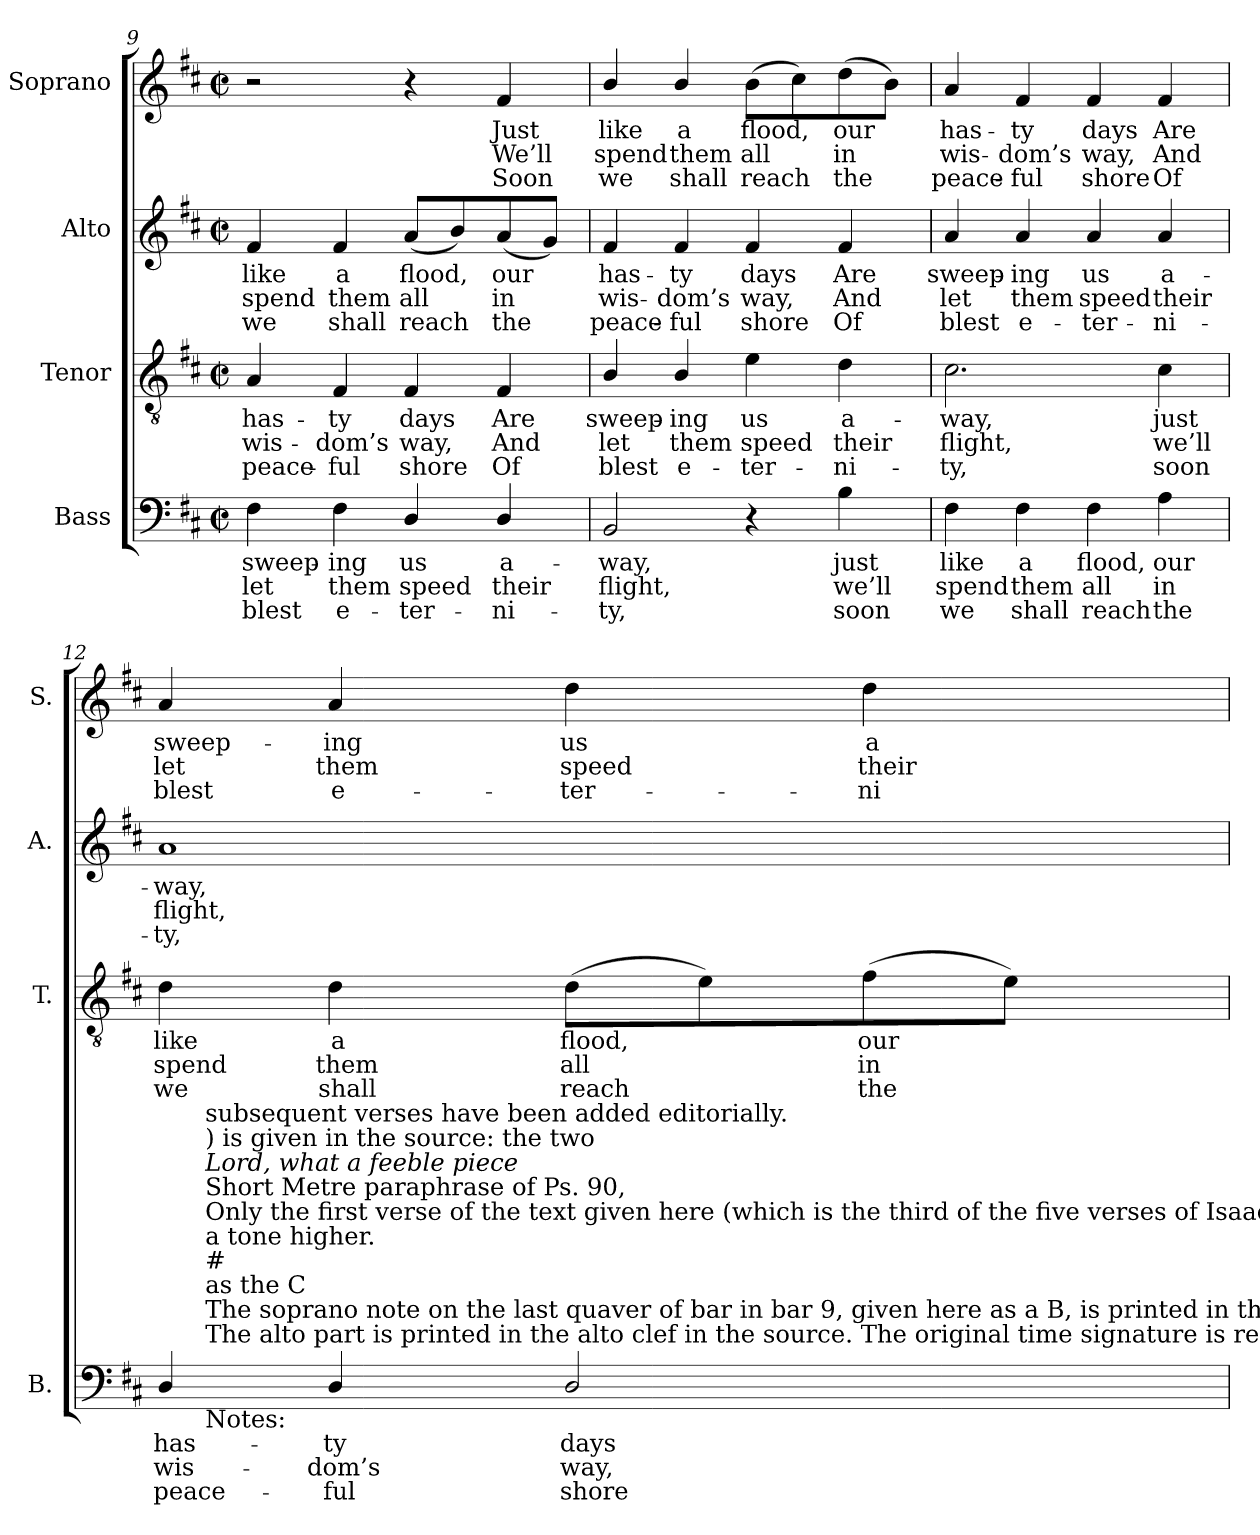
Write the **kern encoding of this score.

**kern	**text	**text	**text	**kern	**text	**text	**text	**kern	**text	**text	**text	**kern	**text	**text	**text
*part4	*part4	*part4	*part4	*part3	*part3	*part3	*part3	*part2	*part2	*part2	*part2	*part1	*part1	*part1	*part1
*staff4	*staff4	*staff4	*staff4	*staff3	*staff3	*staff3	*staff3	*staff2	*staff2	*staff2	*staff2	*staff1	*staff1	*staff1	*staff1
*I"Bass	*	*	*	*I"Tenor	*	*	*	*I"Alto	*	*	*	*I"Soprano	*	*	*
*I'B.	*	*	*	*I'T.	*	*	*	*I'A.	*	*	*	*I'S.	*	*	*
*clefF4	*	*	*	*clefGv2	*	*	*	*clefG2	*	*	*	*clefG2	*	*	*
*	*	*	*	*ITrd7c12	*	*	*	*	*	*	*	*	*	*	*
*k[f#c#]	*	*	*	*k[f#c#]	*	*	*	*k[f#c#]	*	*	*	*k[f#c#]	*	*	*
*b:	*	*	*	*b:	*	*	*	*b:	*	*	*	*b:	*	*	*
*M2/2	*	*	*	*M2/2	*	*	*	*M2/2	*	*	*	*M2/2	*	*	*
*met(c|)	*	*	*	*met(c|)	*	*	*	*met(c|)	*	*	*	*met(c|)	*	*	*
=9	=9	=9	=9	=9	=9	=9	=9	=9	=9	=9	=9	=9	=9	=9	=9
!	!LO:LY:b:color=#000000	!LO:LY:b:color=#000000	!LO:LY:b:color=#000000	!	!	!	!	!	!	!	!	!	!	!	!
!	!	!	!	!	!LO:LY:b:color=#000000	!LO:LY:b:color=#000000	!LO:LY:b:color=#000000	!	!	!	!	!	!	!	!
!	!	!	!	!	!	!	!	!	!LO:LY:b:color=#000000	!LO:LY:b:color=#000000	!LO:LY:b:color=#000000	!	!	!	!
4F#i\	sweep-	let	blest	4AAi/	has-	wis-	peace-	4f#i/	like	spend	we	2r	.	.	.
!	!LO:LY:b:color=#000000	!LO:LY:b:color=#000000	!LO:LY:b:color=#000000	!	!	!	!	!	!	!	!	!	!	!	!
!	!	!	!	!	!LO:LY:b:color=#000000	!LO:LY:b:color=#000000	!LO:LY:b:color=#000000	!	!	!	!	!	!	!	!
!	!	!	!	!	!	!	!	!	!LO:LY:b:color=#000000	!LO:LY:b:color=#000000	!LO:LY:b:color=#000000	!	!	!	!
4F#i\	-ing	them	e-	4FF#i/	-ty	-dom’s	-ful	4f#i/	a	them	shall	.	.	.	.
!	!LO:LY:b:color=#000000	!LO:LY:b:color=#000000	!LO:LY:b:color=#000000	!	!	!	!	!	!	!	!	!	!	!	!
!	!	!	!	!	!LO:LY:b:color=#000000	!LO:LY:b:color=#000000	!LO:LY:b:color=#000000	!	!	!	!	!	!	!	!
!	!	!	!	!	!	!	!	!	!LO:LY:b:color=#000000	!LO:LY:b:color=#000000	!LO:LY:b:color=#000000	!	!	!	!
4Di/	us	speed	-ter-	4FF#i/	days	way,	shore	(8ai/L	flood,	all	reach	4r	.	.	.
.	.	.	.	.	.	.	.	8bi/)	.	.	.	.	.	.	.
!	!LO:LY:b:color=#000000	!LO:LY:b:color=#000000	!LO:LY:b:color=#000000	!	!	!	!	!	!	!	!	!	!	!	!
!	!	!	!	!	!LO:LY:b:color=#000000	!LO:LY:b:color=#000000	!LO:LY:b:color=#000000	!	!	!	!	!	!	!	!
!	!	!	!	!	!	!	!	!	!LO:LY:b:color=#000000	!LO:LY:b:color=#000000	!LO:LY:b:color=#000000	!	!	!	!
!	!	!	!	!	!	!	!	!	!	!	!	!	!LO:LY:b:color=#000000	!LO:LY:b:color=#000000	!LO:LY:b:color=#000000
4Di/	a-	their	-ni-	4FF#i/	Are	And	Of	(8ai/	our	in	the	4f#i/	Just	We’ll	Soon
.	.	.	.	.	.	.	.	8gi/J)	.	.	.	.	.	.	.
=10	=10	=10	=10	=10	=10	=10	=10	=10	=10	=10	=10	=10	=10	=10	=10
!	!LO:LY:b:color=#000000	!LO:LY:b:color=#000000	!LO:LY:b:color=#000000	!	!	!	!	!	!	!	!	!	!	!	!
!	!	!	!	!	!LO:LY:b:color=#000000	!LO:LY:b:color=#000000	!LO:LY:b:color=#000000	!	!	!	!	!	!	!	!
!	!	!	!	!	!	!	!	!	!LO:LY:b:color=#000000	!LO:LY:b:color=#000000	!LO:LY:b:color=#000000	!	!	!	!
!	!	!	!	!	!	!	!	!	!	!	!	!	!LO:LY:b:color=#000000	!LO:LY:b:color=#000000	!LO:LY:b:color=#000000
2BBi/	-way,	flight,	-ty,	4BBi/	sweep-	let	blest	4f#i/	has-	wis-	peace-	4bi/	like	spend	we
!	!	!	!	!	!LO:LY:b:color=#000000	!LO:LY:b:color=#000000	!LO:LY:b:color=#000000	!	!	!	!	!	!	!	!
!	!	!	!	!	!	!	!	!	!LO:LY:b:color=#000000	!LO:LY:b:color=#000000	!LO:LY:b:color=#000000	!	!	!	!
!	!	!	!	!	!	!	!	!	!	!	!	!	!LO:LY:b:color=#000000	!LO:LY:b:color=#000000	!LO:LY:b:color=#000000
.	.	.	.	4BBi/	-ing	them	e-	4f#i/	-ty	-dom’s	-ful	4bi/	a	them	shall
!	!	!	!	!	!LO:LY:b:color=#000000	!LO:LY:b:color=#000000	!LO:LY:b:color=#000000	!	!	!	!	!	!	!	!
!	!	!	!	!	!	!	!	!	!LO:LY:b:color=#000000	!LO:LY:b:color=#000000	!LO:LY:b:color=#000000	!	!	!	!
!	!	!	!	!	!	!	!	!	!	!	!	!	!LO:LY:b:color=#000000	!LO:LY:b:color=#000000	!LO:LY:b:color=#000000
4r	.	.	.	4Ei\	us	speed	-ter-	4f#i/	days	way,	shore	(8bi\L	flood,	all	reach
.	.	.	.	.	.	.	.	.	.	.	.	8cc#i\)	.	.	.
!	!LO:LY:b:color=#000000	!LO:LY:b:color=#000000	!LO:LY:b:color=#000000	!	!	!	!	!	!	!	!	!	!	!	!
!	!	!	!	!	!LO:LY:b:color=#000000	!LO:LY:b:color=#000000	!LO:LY:b:color=#000000	!	!	!	!	!	!	!	!
!	!	!	!	!	!	!	!	!	!LO:LY:b:color=#000000	!LO:LY:b:color=#000000	!LO:LY:b:color=#000000	!	!	!	!
!	!	!	!	!	!	!	!	!	!	!	!	!	!LO:LY:b:color=#000000	!LO:LY:b:color=#000000	!LO:LY:b:color=#000000
4Bi\	just	we’ll	soon	4Di\	a-	their	-ni-	4f#i/	Are	And	Of	(8ddi\	our	in	the
.	.	.	.	.	.	.	.	.	.	.	.	8bi\J)	.	.	.
=11	=11	=11	=11	=11	=11	=11	=11	=11	=11	=11	=11	=11	=11	=11	=11
!	!LO:LY:b:color=#000000	!LO:LY:b:color=#000000	!LO:LY:b:color=#000000	!	!	!	!	!	!	!	!	!	!	!	!
!	!	!	!	!	!LO:LY:b:color=#000000	!LO:LY:b:color=#000000	!LO:LY:b:color=#000000	!	!	!	!	!	!	!	!
!	!	!	!	!	!	!	!	!	!LO:LY:b:color=#000000	!LO:LY:b:color=#000000	!LO:LY:b:color=#000000	!	!	!	!
!	!	!	!	!	!	!	!	!	!	!	!	!	!LO:LY:b:color=#000000	!LO:LY:b:color=#000000	!LO:LY:b:color=#000000
4F#i\	like	spend	we	2.C#i\	-way,	flight,	-ty,	4ai/	sweep-	let	blest	4ai/	has-	wis-	peace-
!	!LO:LY:b:color=#000000	!LO:LY:b:color=#000000	!LO:LY:b:color=#000000	!	!	!	!	!	!	!	!	!	!	!	!
!	!	!	!	!	!	!	!	!	!LO:LY:b:color=#000000	!LO:LY:b:color=#000000	!LO:LY:b:color=#000000	!	!	!	!
!	!	!	!	!	!	!	!	!	!	!	!	!	!LO:LY:b:color=#000000	!LO:LY:b:color=#000000	!LO:LY:b:color=#000000
4F#i\	a	them	shall	.	.	.	.	4ai/	-ing	them	e-	4f#i/	-ty	-dom’s	-ful
!	!LO:LY:b:color=#000000	!LO:LY:b:color=#000000	!LO:LY:b:color=#000000	!	!	!	!	!	!	!	!	!	!	!	!
!	!	!	!	!	!	!	!	!	!LO:LY:b:color=#000000	!LO:LY:b:color=#000000	!LO:LY:b:color=#000000	!	!	!	!
!	!	!	!	!	!	!	!	!	!	!	!	!	!LO:LY:b:color=#000000	!LO:LY:b:color=#000000	!LO:LY:b:color=#000000
4F#i\	flood,	all	reach	.	.	.	.	4ai/	us	speed	-ter-	4f#i/	days	way,	shore
!	!LO:LY:b:color=#000000	!LO:LY:b:color=#000000	!LO:LY:b:color=#000000	!	!	!	!	!	!	!	!	!	!	!	!
!	!	!	!	!	!LO:LY:b:color=#000000	!LO:LY:b:color=#000000	!LO:LY:b:color=#000000	!	!	!	!	!	!	!	!
!	!	!	!	!	!	!	!	!	!LO:LY:b:color=#000000	!LO:LY:b:color=#000000	!LO:LY:b:color=#000000	!	!	!	!
!	!	!	!	!	!	!	!	!	!	!	!	!	!LO:LY:b:color=#000000	!LO:LY:b:color=#000000	!LO:LY:b:color=#000000
4Ai\	our	in	the	4C#i\	just	we’ll	soon	4ai/	a-	their	-ni-	4f#i/	Are	And	Of
!!LO:PB:g=z
=12	=12	=12	=12	=12	=12	=12	=12	=12	=12	=12	=12	=12	=12	=12	=12
!	!LO:LY:b:color=#000000	!LO:LY:b:color=#000000	!LO:LY:b:color=#000000	!	!	!	!	!	!	!	!	!	!	!	!
!	!	!	!	!	!LO:LY:b:color=#000000	!LO:LY:b:color=#000000	!LO:LY:b:color=#000000	!	!	!	!	!	!	!	!
!	!	!	!	!	!	!	!	!	!LO:LY:b:color=#000000	!LO:LY:b:color=#000000	!LO:LY:b:color=#000000	!	!	!	!
!	!	!	!	!	!	!	!	!	!	!	!	!	!LO:LY:b:color=#000000	!LO:LY:b:color=#000000	!LO:LY:b:color=#000000
*^	*	*	*	*	*	*	*	*	*	*	*	*	*	*	*
4Di/	8ryy	has-	wis-	peace-	4Di\	like	spend	we	1ai	-way,	flight,	-ty,	4ai/	sweep-	let	blest
.	64ryy	.	.	.	.	.	.	.	.	.	.	.	.	.	.	.
.	512ryy	.	.	.	.	.	.	.	.	.	.	.	.	.	.	.
!	!LO:TX:b:t=Notes&colon;	!	!	!	!	!	!	!	!	!	!	!	!	!	!	!
!	!LO:TX:t=The alto part is printed in the alto clef in the source. The original time signature is retorted time.	!	!	!	!	!	!	!	!	!	!	!	!	!	!	!
!	!LO:TX:t=The soprano note on the last quaver of bar in bar 9, given here as a B, is printed in the source	!	!	!	!	!	!	!	!	!	!	!	!	!	!	!
!	!LO:TX:t=as the C	!	!	!	!	!	!	!	!	!	!	!	!	!	!	!
!	!LO:TX:t=#	!	!	!	!	!	!	!	!	!	!	!	!	!	!	!
!	!LO:TX:t=a tone higher.	!	!	!	!	!	!	!	!	!	!	!	!	!	!	!
!	!LO:TX:t=Only the first verse of the text given here (which is the third of the five verses of Isaac Watts’	!	!	!	!	!	!	!	!	!	!	!	!	!	!	!
!	!LO:TX:t=Short Metre paraphrase of Ps. 90,	!	!	!	!	!	!	!	!	!	!	!	!	!	!	!
!	!LO:TX:i:t=Lord, what a feeble piece	!	!	!	!	!	!	!	!	!	!	!	!	!	!	!
!	!LO:TX:t=) is given in the source&colon; the two	!	!	!	!	!	!	!	!	!	!	!	!	!	!	!
!	!LO:TX:t=subsequent verses have been added editorially.	!	!	!	!	!	!	!	!	!	!	!	!	!	!	!
.	2ryy	.	.	.	.	.	.	.	.	.	.	.	.	.	.	.
!	!	!LO:LY:b:color=#000000	!LO:LY:b:color=#000000	!LO:LY:b:color=#000000	!	!	!	!	!	!	!	!	!	!	!	!
!	!	!	!	!	!	!LO:LY:b:color=#000000	!LO:LY:b:color=#000000	!LO:LY:b:color=#000000	!	!	!	!	!	!	!	!
!	!	!	!	!	!	!	!	!	!	!	!	!	!	!LO:LY:b:color=#000000	!LO:LY:b:color=#000000	!LO:LY:b:color=#000000
4Di/	.	-ty	-dom’s	-ful	4Di\	a	them	shall	.	.	.	.	4ai/	-ing	them	e-
!	!	!LO:LY:b:color=#000000	!LO:LY:b:color=#000000	!LO:LY:b:color=#000000	!	!	!	!	!	!	!	!	!	!	!	!
!	!	!	!	!	!	!LO:LY:b:color=#000000	!LO:LY:b:color=#000000	!LO:LY:b:color=#000000	!	!	!	!	!	!	!	!
!	!	!	!	!	!	!	!	!	!	!	!	!	!	!LO:LY:b:color=#000000	!LO:LY:b:color=#000000	!LO:LY:b:color=#000000
2Di/	.	days	way,	shore	(8Di\L	flood,	all	reach	.	.	.	.	4ddi\	us	speed	-ter-
.	.	.	.	.	8Ei\)	.	.	.	.	.	.	.	.	.	.	.
.	4ryy	.	.	.	.	.	.	.	.	.	.	.	.	.	.	.
!	!	!	!	!	!	!LO:LY:b:color=#000000	!LO:LY:b:color=#000000	!LO:LY:b:color=#000000	!	!	!	!	!	!	!	!
!	!	!	!	!	!	!	!	!	!	!	!	!	!	!LO:LY:b:color=#000000	!LO:LY:b:color=#000000	!LO:LY:b:color=#000000
.	.	.	.	.	(8F#i\	our	in	the	.	.	.	.	4ddi\	a-	their	-ni-
.	.	.	.	.	8Ei\J)	.	.	.	.	.	.	.	.	.	.	.
.	16ryy	.	.	.	.	.	.	.	.	.	.	.	.	.	.	.
.	32ryy	.	.	.	.	.	.	.	.	.	.	.	.	.	.	.
.	128..ryy	.	.	.	.	.	.	.	.	.	.	.	.	.	.	.
*v	*v	*	*	*	*	*	*	*	*	*	*	*	*	*	*	*
=	=	=	=	=	=	=	=	=	=	=	=	=	=	=	=
*-	*-	*-	*-	*-	*-	*-	*-	*-	*-	*-	*-	*-	*-	*-	*-
